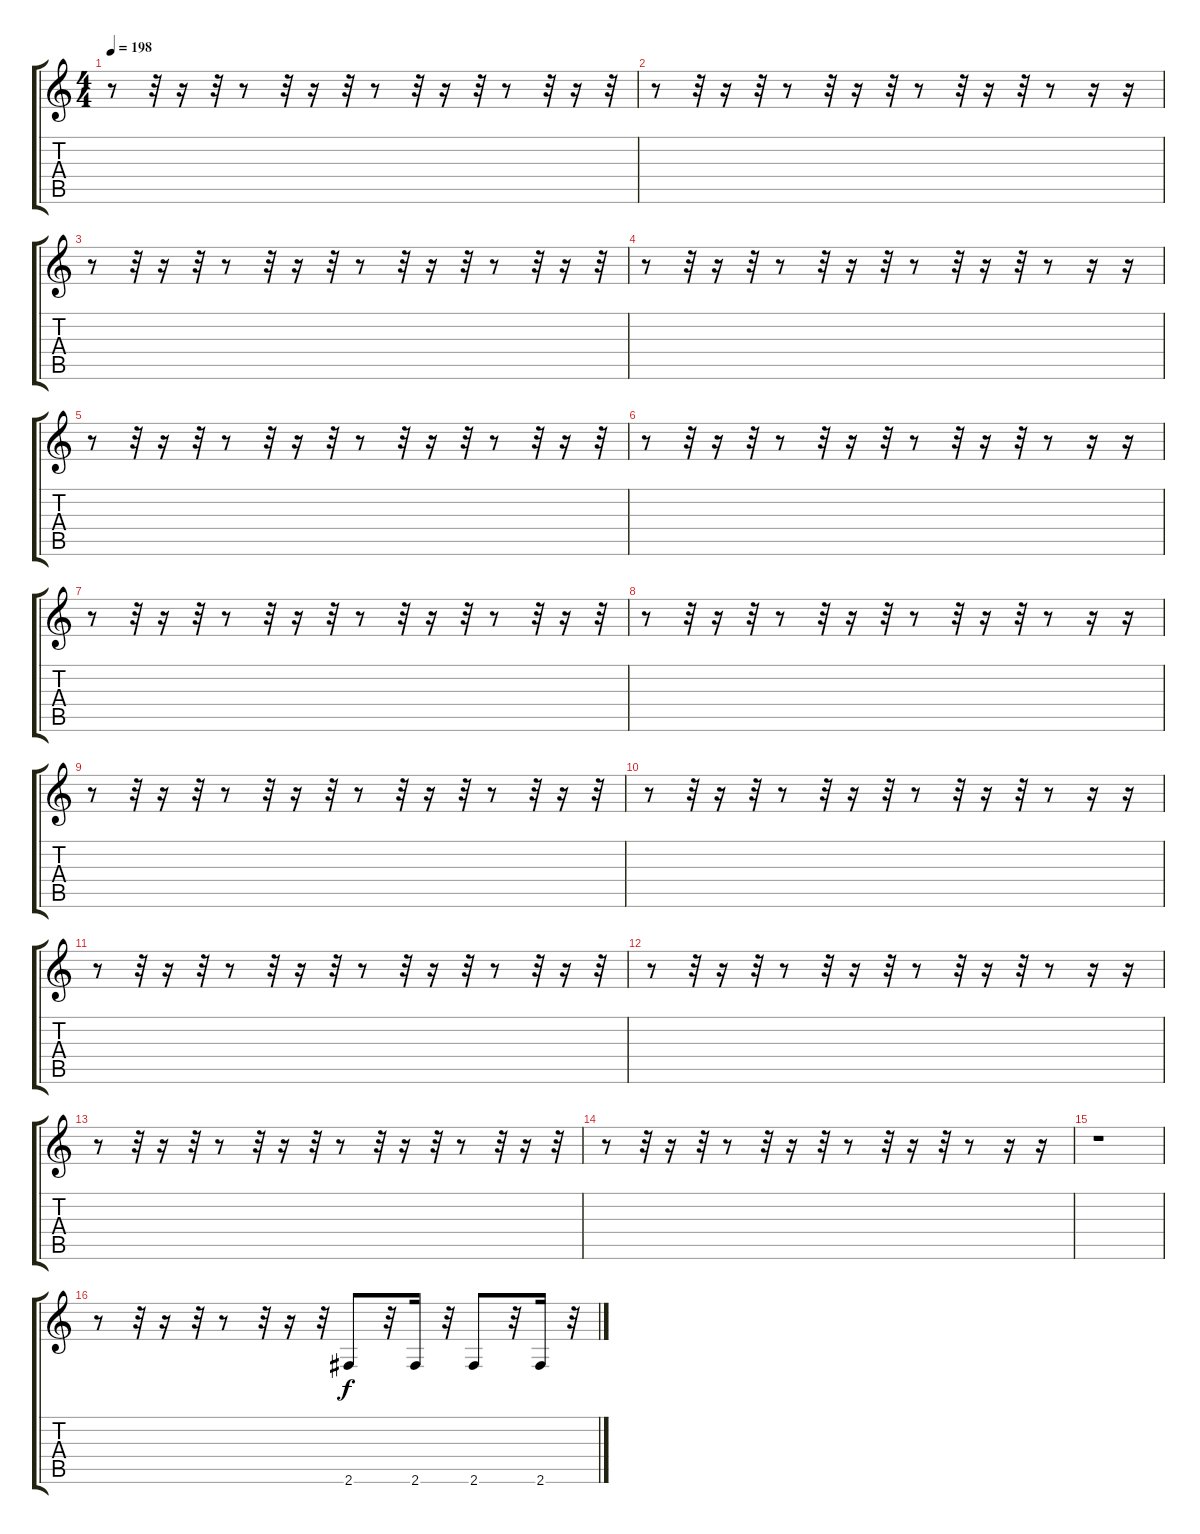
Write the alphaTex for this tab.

\track "" {instrument electricbassfinger}
\staff {score tabs}
\tuning (E4 B3 G3 D3 A2 E2) {hide}
\ts (4 4)
\tempo 198
\clef g2
\ks c
r.8{dy f} r.32 r.16 r.32 r.8 r.32 r.16 r.32 r.8 r.32 r.16 r.32 r.8 r.32 r.16 r.32 |
r.8 r.32 r.16 r.32 r.8 r.32 r.16 r.32 r.8 r.32 r.16 r.32 r.8 r.16 r.16 |
r.8 r.32 r.16 r.32 r.8 r.32 r.16 r.32 r.8 r.32 r.16 r.32 r.8 r.32 r.16 r.32 |
r.8 r.32 r.16 r.32 r.8 r.32 r.16 r.32 r.8 r.32 r.16 r.32 r.8 r.16 r.16 |
r.8 r.32 r.16 r.32 r.8 r.32 r.16 r.32 r.8 r.32 r.16 r.32 r.8 r.32 r.16 r.32 |
r.8 r.32 r.16 r.32 r.8 r.32 r.16 r.32 r.8 r.32 r.16 r.32 r.8 r.16 r.16 |
r.8 r.32 r.16 r.32 r.8 r.32 r.16 r.32 r.8 r.32 r.16 r.32 r.8 r.32 r.16 r.32 |
r.8 r.32 r.16 r.32 r.8 r.32 r.16 r.32 r.8 r.32 r.16 r.32 r.8 r.16 r.16 |
r.8 r.32 r.16 r.32 r.8 r.32 r.16 r.32 r.8 r.32 r.16 r.32 r.8 r.32 r.16 r.32 |
r.8 r.32 r.16 r.32 r.8 r.32 r.16 r.32 r.8 r.32 r.16 r.32 r.8 r.16 r.16 |
r.8 r.32 r.16 r.32 r.8 r.32 r.16 r.32 r.8 r.32 r.16 r.32 r.8 r.32 r.16 r.32 |
r.8 r.32 r.16 r.32 r.8 r.32 r.16 r.32 r.8 r.32 r.16 r.32 r.8 r.16 r.16 |
r.8 r.32 r.16 r.32 r.8 r.32 r.16 r.32 r.8 r.32 r.16 r.32 r.8 r.32 r.16 r.32 |
r.8 r.32 r.16 r.32 r.8 r.32 r.16 r.32 r.8 r.32 r.16 r.32 r.8 r.16 r.16 |
r.1 |
r.8 r.32 r.16 r.32 r.8 r.32 r.16 r.32 2.6.8 r.32 2.6.16 r.32 2.6.8 r.32 2.6.16 r.32
